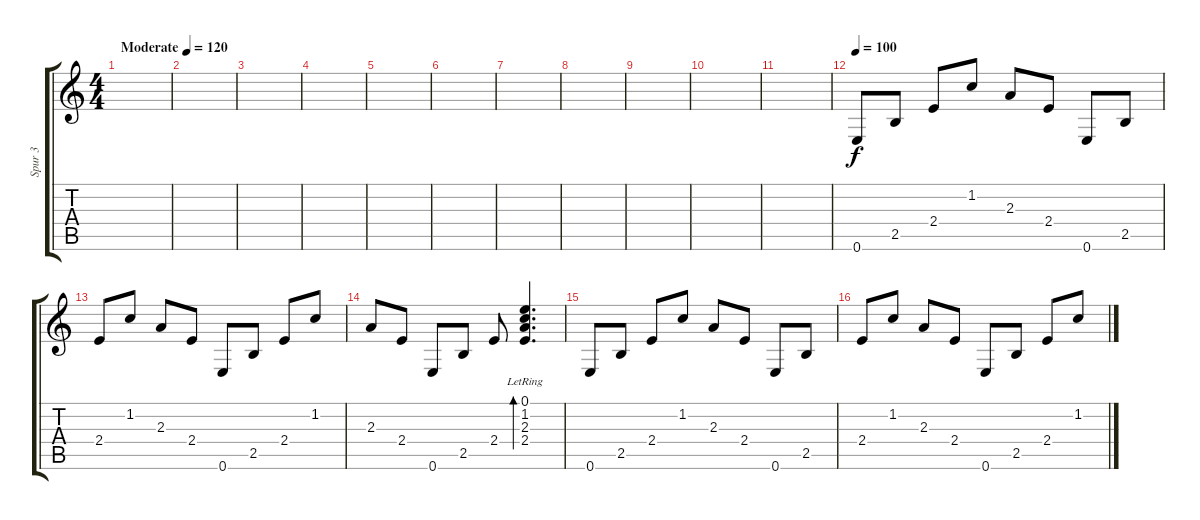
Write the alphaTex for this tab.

\track ("Spur 3" "Spur 3") {instrument electricguitarclean}
\staff {score tabs}
\tuning (E4 B3 G3 D3 A2 E2) {hide}
\ts (4 4)
\tempo (120 "Moderate")
\clef g2
\ks c
|
|
|
|
|
|
|
|
|
|
|
\tempo 100
0.6.8 2.5.8 2.4.8 1.2.8 2.3.8 2.4.8 0.6.8 2.5.8 |
2.4.8 1.2.8 2.3.8 2.4.8 0.6.8 2.5.8 2.4.8 1.2.8 |
2.3.8 2.4.8 0.6.8 2.5.8 2.4.8 (0.1 1.2 2.3 2.4{lr}).4{d bd 60} |
0.6.8 2.5.8 2.4.8 1.2.8 2.3.8 2.4.8 0.6.8 2.5.8 |
2.4.8 1.2.8 2.3.8 2.4.8 0.6.8 2.5.8 2.4.8 1.2.8
